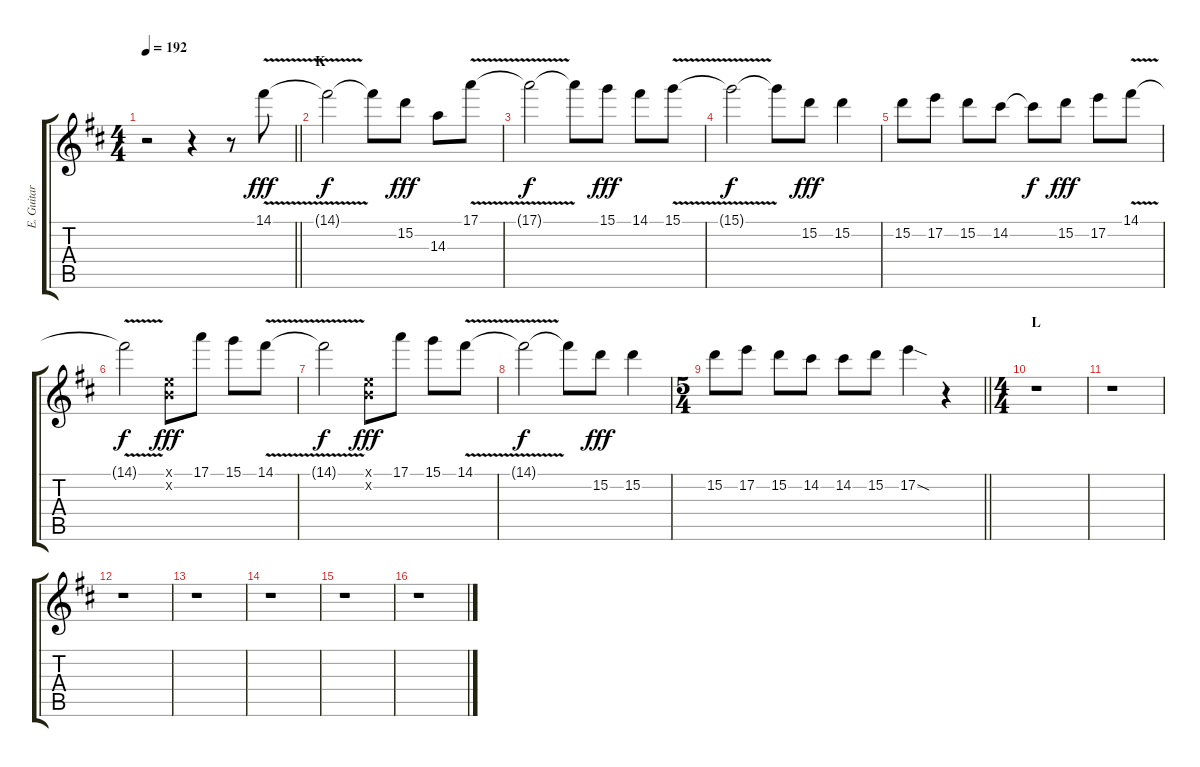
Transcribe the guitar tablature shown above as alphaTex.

\track ("E. Guitar III" "E. Guitar ") {instrument overdrivenguitar}
\staff {score tabs}
\tuning (E4 B3 G3 D3 A2 E2) {hide}
\ts (4 4)
\tempo 192
\clef g2
\barLineRight lightlight
\ks d
r.2{dy f} r.4 r.8 14.1{v}.8{dy fff} |
\section ("" "K")
14.1{t}.2{dy f} 14.1{t}.8 15.2.8{dy fff} 14.3.8 17.1{v}.8 |
17.1{t}.2{dy f} 17.1{t}.8 15.1.8{dy fff} 14.1.8 15.1{v}.8 |
15.1{t}.2{dy f} 15.1{t}.8 15.2.8{dy fff} 15.2.4 |
15.2.8 17.2.8 15.2.8 14.2.8 14.2{t}.8{dy f} 15.2.8{dy fff} 17.2.8 14.1{v}.8 |
14.1{t}.2{dy f} (0.1{x} 0.2{x}).8{dy fff} 17.1.8 15.1.8 14.1{v}.8 |
14.1{t}.2{dy f} (0.1{x} 0.2{x}).8{dy fff} 17.1.8 15.1.8 14.1{v}.8 |
14.1{t}.2{dy f} 14.1{t}.8 15.2.8{dy fff} 15.2.4 |
\ts (5 4)
\barLineRight lightlight
15.2.8 17.2.8 15.2.8 14.2.8 14.2.8 15.2.8 17.2{sod}.4 r.4 |
\ts (4 4)
\section ("" "L")
r.1 |
r.1 |
r.1 |
r.1 |
r.1 |
r.1 |
r.1
